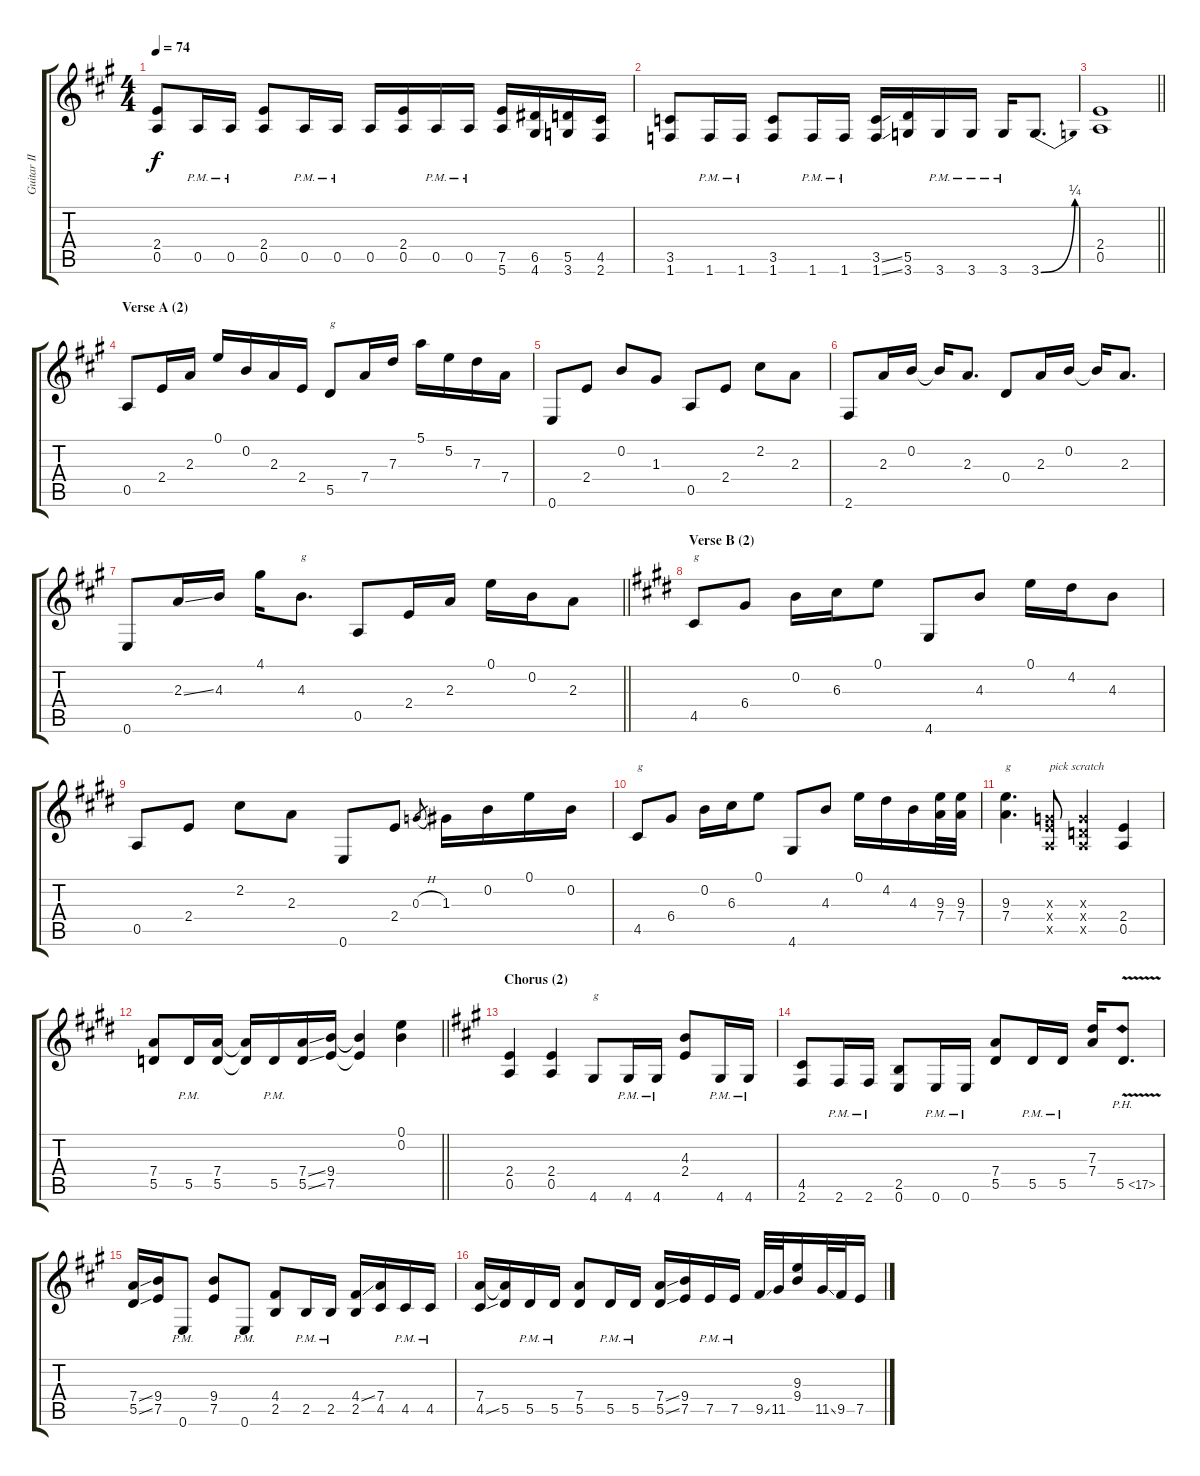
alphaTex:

\track ("Guitar II" "Guitar II") {instrument distortionguitar}
\staff {score tabs}
\tuning (E4 B3 G3 D3 A2 E2) {hide}
\ts (4 4)
\tempo 74
\clef g2
\ks a
(2.4 0.5).8{dy f} 0.5{pm}.16 0.5{pm}.16 (2.4 0.5).8 0.5{pm}.16 0.5{pm}.16 0.5.16 (2.4 0.5).16 0.5{pm}.16 0.5{pm}.16 (7.5 5.6).16 (6.5 4.6).16 (5.5 3.6).16 (4.5 2.6).16 |
(3.5 1.6).8 1.6{pm}.16 1.6{pm}.16 (3.5 1.6).8 1.6{pm}.16 1.6{pm}.16 (3.5{ss} 1.6{ss}).16 (5.5 3.6).16 3.6{pm}.16 3.6{pm}.16 3.6{pm}.16 3.6{be (bend 0 0 60 1)}.8{d} |
\barLineRight lightlight
(2.4 0.5).1 |
\section ("" "Verse A (2)")
\ks f#minor
0.5.8 2.4.16 2.3.16 0.1.16 0.2.16 2.3.16 2.4.16 5.5.8{txt "g"} 7.4.16 7.3.16 5.1.16 5.2.16 7.3.16 7.4.16 |
0.6.8 2.4.8 0.2.8 1.3.8 0.5.8 2.4.8 2.2.8 2.3.8 |
2.6.8 2.3.16 0.2.16 0.2{t}.16 2.3.8{d} 0.4.8 2.3.16 0.2.16 0.2{t}.16 2.3.8{d} |
\barLineRight lightlight
0.6.8 2.3{ss}.16 4.3.16 4.1.16 4.3.8{d txt "g"} 0.5.8 2.4.16 2.3.16 0.1.16 0.2.16 2.3.8 |
\section ("" "Verse B (2)")
\ks c#minor
4.5.8{txt "g"} 6.4.8 0.2.16 6.3.16 0.1.8 4.6.8 4.3.8 0.1.16 4.2.16 4.3.8 |
0.5.8 2.4.8 2.2.8 2.3.8 0.6.8 2.4.8 0.3{h}.8{gr} 1.3.16 0.2.16 0.1.16 0.2.16 |
4.5.8{txt "g"} 6.4.8 0.2.16 6.3.16 0.1.8 4.6.8 4.3.8 0.1.16 4.2.16 4.3.16 (9.3 7.4).32 (9.3 7.4).32 |
(9.3 7.4).4{d txt "g"} (0.3{x} 2.4{x} 0.5{x}).8{txt "pick scratch"} (0.3{x} 0.4{x} 0.5{x}).4 (2.4 0.5).4 |
\barLineRight lightlight
(7.4 5.5).8 5.5{pm}.16 (7.4 5.5).16 (7.4{t} 5.5{t}).16 5.5{pm}.16 (7.4{ss} 5.5{ss}).16 (9.4 7.5).16 (9.4{t} 7.5{t}).4 (0.1 0.2).4 |
\section ("" "Chorus (2)")
\ks a
(2.4 0.5).4 (2.4 0.5).4 4.6.8{txt "g"} 4.6{pm}.16 4.6{pm}.16 (4.3 2.4).8 4.6{pm}.16 4.6{pm}.16 |
(4.5 2.6).8 2.6{pm}.16 2.6{pm}.16 (2.5 0.6).8 0.6{pm}.16 0.6{pm}.16 (7.4 5.5).8 5.5{pm}.16 5.5{pm}.16 (7.3 7.4).16 5.5{ph 12 v}.8{d} |
(7.4{ss} 5.5{ss}).16 (9.4 7.5).16 0.6{pm}.8 (9.4 7.5).8 0.6{pm}.8 (4.4 2.5).8 2.5{pm}.16 2.5{pm}.16 (4.4{ss} 2.5).16 (7.4 4.5).16 4.5{pm}.16 4.5{pm}.16 |
(7.4 4.5{ss}).16 (7.4{t} 5.5).16 5.5{pm}.16 5.5{pm}.16 (7.4 5.5).8 5.5{pm}.16 5.5{pm}.16 (7.4{ss} 5.5{ss}).16 (9.4 7.5).16 7.5{pm}.16 7.5{pm}.16 9.5{ss}.32 11.5.32 (9.3 9.4).16 11.5{ss}.32 9.5.32 7.5.16
